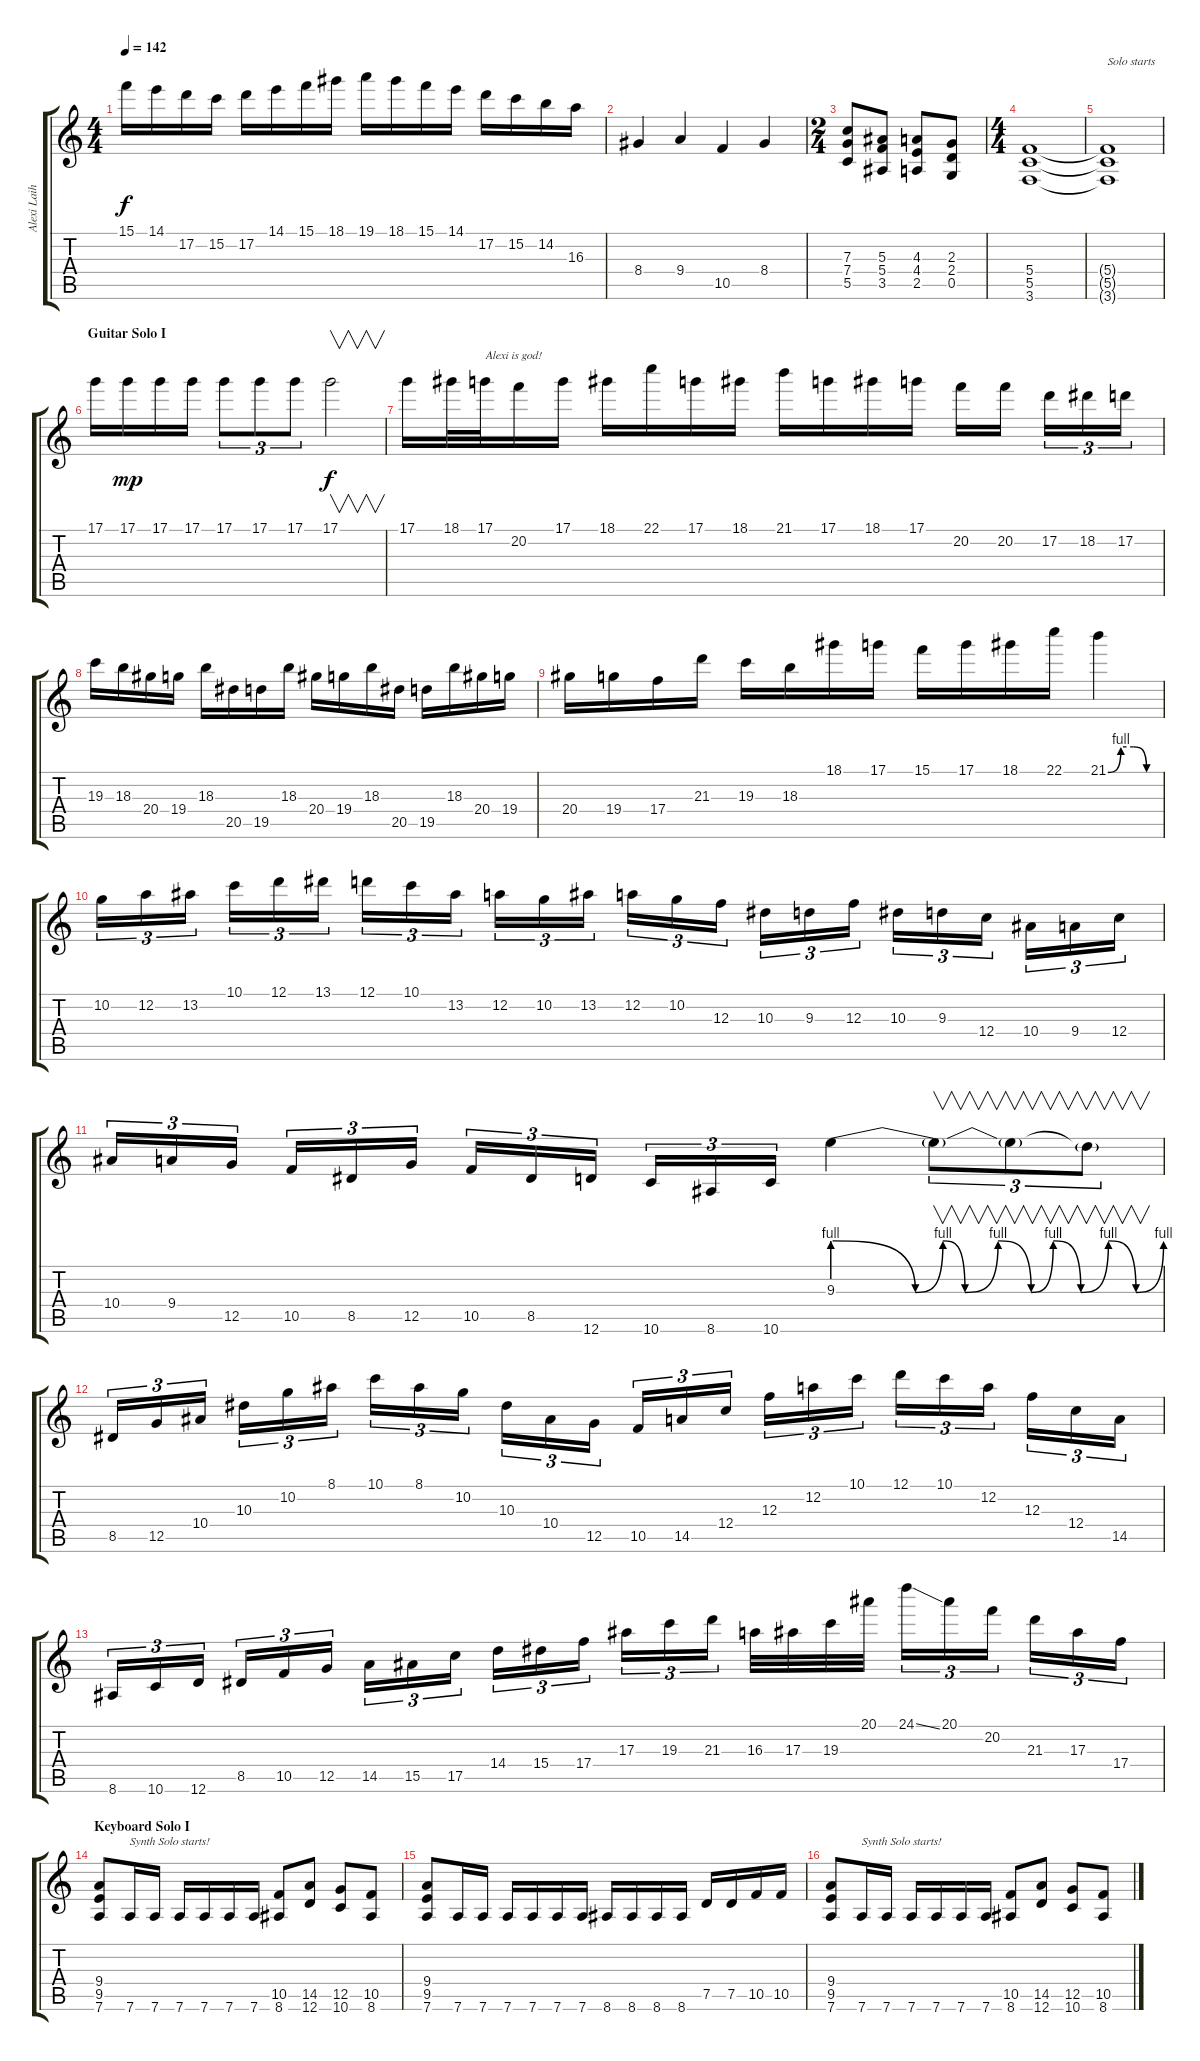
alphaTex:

\track ("Alexi Laiho" "Alexi Laih") {instrument distortionguitar}
\staff {score tabs}
\tuning (D4 A3 F3 C3 G2 D2) {hide}
\ts (4 4)
\tempo 142
\clef g2
\ks c
15.1.16{dy f} 14.1.16 17.2.16 15.2.16 17.2.16 14.1.16 15.1.16 18.1.16 19.1.16 18.1.16 15.1.16 14.1.16 17.2.16 15.2.16 14.2.16 16.3.16 |
8.4.4 9.4.4 10.5.4 8.4.4 |
\ts (2 4)
(7.3 7.4 5.5).8 (5.3 5.4 3.5).8 (4.3 4.4 2.5).8 (2.3 2.4 0.5).8 |
\ts (4 4)
(5.4 5.5 3.6).1 |
(5.4{t} 5.5{t} 3.6{t}).1{txt "Solo starts"} |
\section ("" "Guitar Solo I")
17.1.16 17.1.16{dy mp} 17.1.16 17.1.16 17.1.8{tu (3 2)} 17.1.8{tu (3 2)} 17.1.8{tu (3 2)} 17.1.2{v dy f} |
17.1.16 18.1.32 17.1.32{txt "Alexi is god! "} 20.2.16 17.1.16 18.1.16 22.1.16 17.1.16 18.1.16 21.1.16 17.1.16 18.1.16 17.1.16 20.2.16 20.2.16 17.2.16{tu (3 2)} 18.2.16{tu (3 2)} 17.2.16{tu (3 2)} |
19.3.16 18.3.16 20.4.16 19.4.16 18.3.16 20.5.16 19.5.16 18.3.16 20.4.16 19.4.16 18.3.16 20.5.16 19.5.16 18.3.16 20.4.16 19.4.16 |
20.4.16 19.4.16 17.4.16 21.3.16 19.3.16 18.3.16 18.1.16 17.1.16 15.1.16 17.1.16 18.1.16 22.1.16 21.1{be (custom 0 0 15 4 30 4 45 0 60 0)}.4 |
10.2.16{tu (3 2)} 12.2.16{tu (3 2)} 13.2.16{tu (3 2)} 10.1.16{tu (3 2)} 12.1.16{tu (3 2)} 13.1.16{tu (3 2)} 12.1.16{tu (3 2)} 10.1.16{tu (3 2)} 13.2.16{tu (3 2)} 12.2.16{tu (3 2)} 10.2.16{tu (3 2)} 13.2.16{tu (3 2)} 12.2.16{tu (3 2)} 10.2.16{tu (3 2)} 12.3.16{tu (3 2)} 10.3.16{tu (3 2)} 9.3.16{tu (3 2)} 12.3.16{tu (3 2)} 10.3.16{tu (3 2)} 9.3.16{tu (3 2)} 12.4.16{tu (3 2)} 10.4.16{tu (3 2)} 9.4.16{tu (3 2)} 12.4.16{tu (3 2)} |
10.4.16{tu (3 2)} 9.4.16{tu (3 2)} 12.5.16{tu (3 2)} 10.5.16{tu (3 2)} 8.5.16{tu (3 2)} 12.5.16{tu (3 2)} 10.5.16{tu (3 2)} 8.5.16{tu (3 2)} 12.6.16{tu (3 2)} 10.6.16{tu (3 2)} 8.6.16{tu (3 2)} 10.6.16{tu (3 2)} 9.3{be (custom 0 4 15 0 20 4 24 0 30 4 36 0 40 4 45 0 50 4 55 0 60 4)}.4 9.3{t}.8{v tu (3 2)} 9.3{t}.8{v tu (3 2)} 9.3{t}.8{v tu (3 2)} |
8.5.16{tu (3 2)} 12.5.16{tu (3 2)} 10.4.16{tu (3 2)} 10.3.16{tu (3 2)} 10.2.16{tu (3 2)} 8.1.16{tu (3 2)} 10.1.16{tu (3 2)} 8.1.16{tu (3 2)} 10.2.16{tu (3 2)} 10.3.16{tu (3 2)} 10.4.16{tu (3 2)} 12.5.16{tu (3 2)} 10.5.16{tu (3 2)} 14.5.16{tu (3 2)} 12.4.16{tu (3 2)} 12.3.16{tu (3 2)} 12.2.16{tu (3 2)} 10.1.16{tu (3 2)} 12.1.16{tu (3 2)} 10.1.16{tu (3 2)} 12.2.16{tu (3 2)} 12.3.16{tu (3 2)} 12.4.16{tu (3 2)} 14.5.16{tu (3 2)} |
8.6.16{tu (3 2)} 10.6.16{tu (3 2)} 12.6.16{tu (3 2)} 8.5.16{tu (3 2)} 10.5.16{tu (3 2)} 12.5.16{tu (3 2)} 14.5.16{tu (3 2)} 15.5.16{tu (3 2)} 17.5.16{tu (3 2)} 14.4.16{tu (3 2)} 15.4.16{tu (3 2)} 17.4.16{tu (3 2)} 17.3.16{tu (3 2)} 19.3.16{tu (3 2)} 21.3.16{tu (3 2)} 16.3.32 17.3.32 19.3.32 20.1.32 24.1{ss}.16{tu (3 2)} 20.1.16{tu (3 2)} 20.2.16{tu (3 2)} 21.3.16{tu (3 2)} 17.3.16{tu (3 2)} 17.4.16{tu (3 2)} |
\section ("" "Keyboard Solo I")
(9.4 9.5 7.6).8 7.6.16{txt "Synth Solo starts!"} 7.6.16 7.6.16 7.6.16 7.6.16 7.6.16 (10.5 8.6).8 (14.5 12.6).8 (12.5 10.6).8 (10.5 8.6).8 |
(9.4 9.5 7.6).8 7.6.16 7.6.16 7.6.16 7.6.16 7.6.16 7.6.16 8.6.16 8.6.16 8.6.16 8.6.16 7.5.16 7.5.16 10.5.16 10.5.16 |
(9.4 9.5 7.6).8 7.6.16{txt "Synth Solo starts!"} 7.6.16 7.6.16 7.6.16 7.6.16 7.6.16 (10.5 8.6).8 (14.5 12.6).8 (12.5 10.6).8 (10.5 8.6).8
